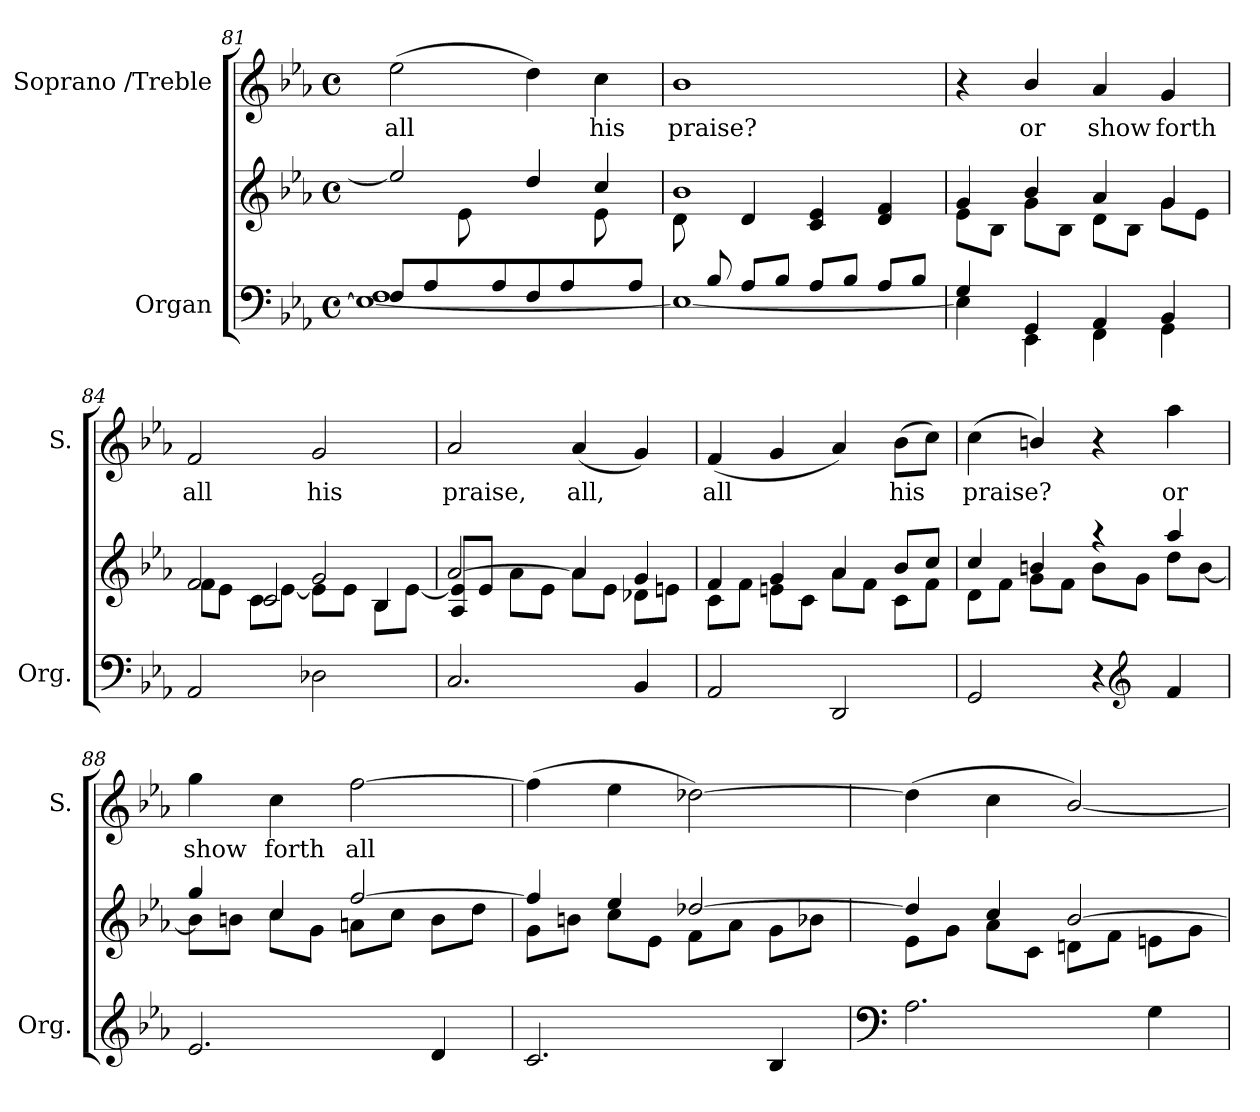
**kern	**kern	**kern	**text
*part2	*part2	*part1	*part1
*staff3	*staff2	*staff1	*staff1
*I"Organ	*	*I"Soprano     /Treble	*
*I'Org.	*	*I'S.	*
*clefF4	*clefG2	*clefG2	*
*k[b-e-a-]	*k[b-e-a-]	*k[b-e-a-]	*
*E-:	*E-:	*E-:	*
*M4/4	*M4/4	*M4/4	*
*met(c)	*met(c)	*met(c)	*
=81	=81	=81	=81
*^	*^	*	*
*	*	*	*^	*	*
!	!	!	!	!	!	!LO:LY:b:color=#000000
8Fi/L	1E-i_ 1Fi	2ee-i/]	1ryy	4ryy	(2ee-i\	all
8A-i/J	.	.	.	.	.	.
8ryy	.	.	.	8e-i\	.	.
8A-i/L	.	.	.	4.ryy	.	.
8Fi/	.	4ddi/	.	.	4ddi\)	.
8A-i/J	.	.	.	.	.	.
!	!	!	!	!	!	!LO:LY:b:color=#000000
8ryy	.	4cci/	.	8e-i\	4cci\	his
8A-i/J	.	.	.	8ryy	.	.
=82	=82	=82	=82	=82	=82	=82
!	!	!	!	!	!	!LO:LY:b:color=#000000
8ryy	1E-i_	1b-i	4di\	8di\	1b-i	praise?
8B-i/	.	.	.	2..ryy	.	.
8A-i/L	.	.	4di/	.	.	.
8B-i/J	.	.	.	.	.	.
8A-i/L	.	.	4ci/ 4e-i	.	.	.
8B-i/J	.	.	.	.	.	.
8A-i/L	.	.	4di/ 4fi	.	.	.
8B-i/J	.	.	.	.	.	.
*	*	*	*v	*v	*	*
!!LO:PB:g=z
=83	=83	=83	=83	=83	=83
4Gi/	4E-i\]	4gi/	8e-i\L	4r	.
.	.	.	8B-i\J	.	.
!	!	!	!	!	!LO:LY:b:color=#000000
4GGi/	4EE-i\	4b-i/	8gi\L	4b-i/	or
.	.	.	8B-i\J	.	.
!	!	!	!	!	!LO:LY:b:color=#000000
4AA-i/	4FFi\	4a-i/	8di\L	4a-i/	show
.	.	.	8B-i\J	.	.
!	!	!	!	!	!LO:LY:b:color=#000000
4BB-i/	4GGi\	4gi/	8gi\L	4gi/	forth
.	.	.	8e-i\J	.	.
=84	=84	=84	=84	=84	=84
*	*	*	*^	*	*
!	!	!	!	!	!	!LO:LY:b:color=#000000
4ryy	2AA-i/	2fi/	8fi\L	4ryy	2fi/	all
.	.	.	8e-i\J	.	.	.
2.ryy	.	.	8ci\L	2ci/	.	.
.	.	.	[8e-i\J	.	.	.
!	!	!	!	!	!	!LO:LY:b:color=#000000
.	2D-Xi\	2gi/	8e-i\L]	.	2gi/	his
.	.	.	8e-i\J	.	.	.
.	.	.	8B-i\L	4B-i/	.	.
.	.	.	[8e-i\J	.	.	.
*v	*v	*	*	*	*	*
*	*	*v	*v	*	*
=85	=85	=85	=85	=85
!	!	!	!	!LO:LY:b:color=#000000
2.Ci/	[2a-i/	8A-i/ 8e-i]/L	2a-i/	praise,
.	.	8e-i/J	.	.
.	.	8a-i\L	.	.
.	.	8e-i\J	.	.
!	!	!	!	!LO:LY:b:color=#000000
.	4a-i/]	8a-i\L	(4a-i/	all,
.	.	8e-i\J	.	.
4BB-i/	4gi/	8d-Xi\L	4gi/)	.
.	.	8eni\J	.	.
=86	=86	=86	=86	=86
!	!	!	!	!LO:LY:b:color=#000000
2AA-i/	4fi/	8ci\L	(4fi/	all
.	.	8fi\J	.	.
.	4gi/	8eni\L	4gi/	.
.	.	8ci\J	.	.
2DDi/	4a-i/	8a-i\L	4a-i/)	.
.	.	8fi\J	.	.
!	!	!	!	!LO:LY:b:color=#000000
.	8b-i/L	8ci\L	(8b-i\L	his
.	8cci/J	8fi\J	8cci\J)	.
!!LO:LB:g=z
=87	=87	=87	=87	=87
!	!	!	!	!LO:LY:b:color=#000000
2GGi/	4cci/	8di\L	(4cci\	praise?
.	.	8fi\J	.	.
.	4bni/	8gi\L	4bni/)	.
.	.	8fi\J	.	.
4r	4r	8bi\L	4r	.
*clefG2	*	*	*	*
.	.	8gi\J	.	.
!	!	!	!	!LO:LY:b:color=#000000
4fi/	4aa-i/	8ddi\L	4aa-i\	or
.	.	[8bi\J	.	.
=88	=88	=88	=88	=88
!	!	!	!	!LO:LY:b:color=#000000
2.e-i/	4ggi/	8bi\L]	4ggi\	show
.	.	8bni\J	.	.
!	!	!	!	!LO:LY:b:color=#000000
.	4cci/	8cci\L	4cci\	forth
.	.	8gi\J	.	.
!	!	!	!	!LO:LY:b:color=#000000
.	[2ffi/	8ani\L	[2ffi\	all
.	.	8cci\J	.	.
4di/	.	8bi\L	.	.
.	.	8ddi\J	.	.
=89	=89	=89	=89	=89
2.ci/	4ffi/]	8gi\L	(4ffi\]	.
.	.	8bni\J	.	.
.	4ee-i/	8cci\L	4ee-i\	.
.	.	8e-i\J	.	.
.	[2dd-Xi/	8fi\L	[2dd-Xi\)	.
.	.	8a-i\J	.	.
4B-i/	.	8gi\L	.	.
.	.	8b-Xi\J	.	.
=90	=90	=90	=90	=90
*clefF4	*	*	*	*
2.A-i\	4dd-i/]	8e-i\L	(4dd-i\]	.
.	.	8gi\J	.	.
.	4cci/	8a-i\L	4cci\	.
.	.	8ci\J	.	.
.	[2b-i/	8dni\L	[2b-i/)	.
.	.	8fi\J	.	.
4Gi\	.	8eni\L	.	.
.	.	8gi\J	.	.
*	*v	*v	*	*
=	=	=	=
*-	*-	*-	*-
